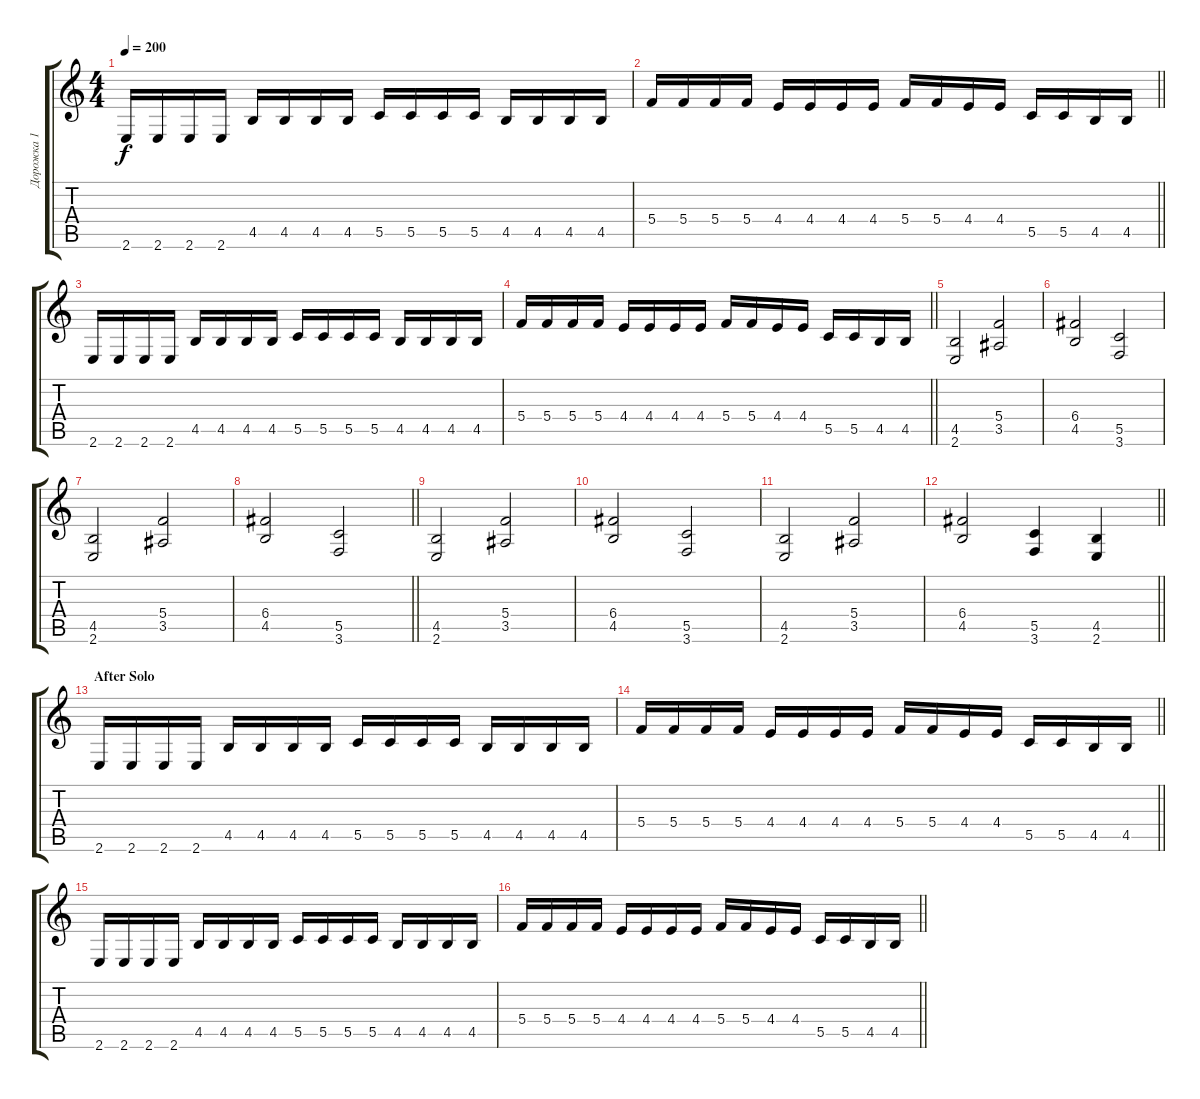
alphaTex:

\track ("Дорожка 1" "Дорожка 1") {instrument distortionguitar}
\staff {score tabs}
\tuning (D4 A3 F3 C3 G2 D2) {hide}
\ts (4 4)
\tempo 200
\clef g2
\ks c
2.6.16{dy f} 2.6.16 2.6.16 2.6.16 4.5.16 4.5.16 4.5.16 4.5.16 5.5.16 5.5.16 5.5.16 5.5.16 4.5.16 4.5.16 4.5.16 4.5.16 |
\barLineRight lightlight
5.4.16 5.4.16 5.4.16 5.4.16 4.4.16 4.4.16 4.4.16 4.4.16 5.4.16 5.4.16 4.4.16 4.4.16 5.5.16 5.5.16 4.5.16 4.5.16 |
2.6.16 2.6.16 2.6.16 2.6.16 4.5.16 4.5.16 4.5.16 4.5.16 5.5.16 5.5.16 5.5.16 5.5.16 4.5.16 4.5.16 4.5.16 4.5.16 |
\barLineRight lightlight
5.4.16 5.4.16 5.4.16 5.4.16 4.4.16 4.4.16 4.4.16 4.4.16 5.4.16 5.4.16 4.4.16 4.4.16 5.5.16 5.5.16 4.5.16 4.5.16 |
(4.5 2.6).2 (5.4 3.5).2 |
(6.4 4.5).2 (5.5 3.6).2 |
(4.5 2.6).2 (5.4 3.5).2 |
\barLineRight lightlight
(6.4 4.5).2 (5.5 3.6).2 |
(4.5 2.6).2 (5.4 3.5).2 |
(6.4 4.5).2 (5.5 3.6).2 |
(4.5 2.6).2 (5.4 3.5).2 |
\barLineRight lightlight
(6.4 4.5).2 (5.5 3.6).4 (4.5 2.6).4 |
\section ("" "After Solo")
2.6.16 2.6.16 2.6.16 2.6.16 4.5.16 4.5.16 4.5.16 4.5.16 5.5.16 5.5.16 5.5.16 5.5.16 4.5.16 4.5.16 4.5.16 4.5.16 |
\barLineRight lightlight
5.4.16 5.4.16 5.4.16 5.4.16 4.4.16 4.4.16 4.4.16 4.4.16 5.4.16 5.4.16 4.4.16 4.4.16 5.5.16 5.5.16 4.5.16 4.5.16 |
2.6.16 2.6.16 2.6.16 2.6.16 4.5.16 4.5.16 4.5.16 4.5.16 5.5.16 5.5.16 5.5.16 5.5.16 4.5.16 4.5.16 4.5.16 4.5.16 |
\barLineRight lightlight
5.4.16 5.4.16 5.4.16 5.4.16 4.4.16 4.4.16 4.4.16 4.4.16 5.4.16 5.4.16 4.4.16 4.4.16 5.5.16 5.5.16 4.5.16 4.5.16
